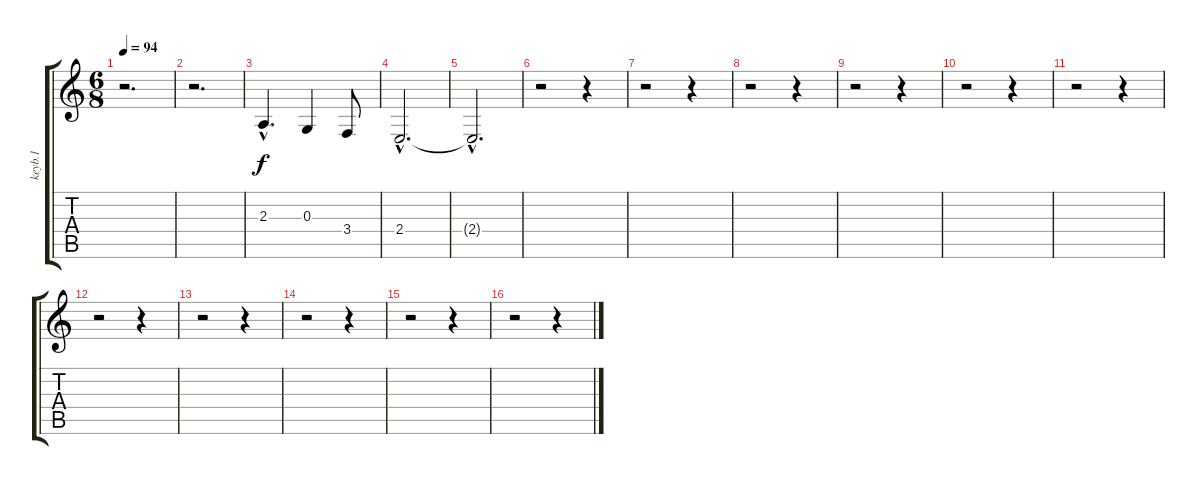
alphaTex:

\track ("keyb.1" "keyb.1") {instrument stringensemble1}
\staff {score tabs}
\tuning (E4 B3 G3 D3 A2 E2) {hide}
\ts (6 8)
\tempo 94
\clef g2
\ks c
r.2{d dy f instrument stringensemble1} |
r.2{d} |
2.3{hac}.4{d} 0.3.4 3.4.8 |
2.4{hac}.2{d} |
2.4{hac t}.2{d} |
r.2 r.4 |
r.2 r.4 |
r.2 r.4 |
r.2 r.4 |
r.2 r.4 |
r.2 r.4 |
r.2 r.4 |
r.2 r.4 |
r.2 r.4 |
r.2 r.4 |
r.2 r.4
